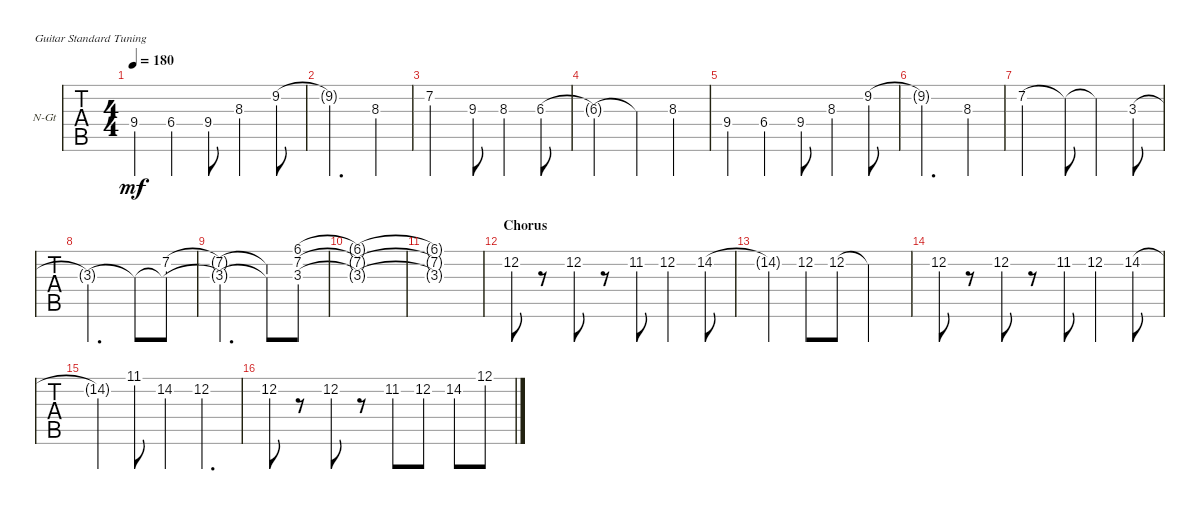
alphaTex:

\defaultSystemsLayout 4
\bracketExtendMode groupsimilarinstruments
\firstSystemTrackNameOrientation horizontal
\otherSystemsTrackNameOrientation horizontal
\track ("Vocals" "N-Gt") {instrument acousticguitarnylon}
\staff {tabs}
\tuning (E4 B3 G3 D3 A2 E2)
\ts (4 4)
\tempo 180
\clef g2
\ks c
9.4.4{dy mf} 6.4.4 9.4.8 8.3.4 9.2.8 |
9.2{t}.2{d} 8.3.4 |
7.2.2 9.3.8 8.3.4 6.3.8 |
6.3{t}.2 6.3{t}.4 8.3.4 |
9.4.4 6.4.4 9.4.8 8.3.4 9.2.8 |
9.2{t}.2{d} 8.3.4 |
7.2.2 7.2{t}.8 7.2{t}.4 3.3.8 |
3.3{t}.2{d} 3.3{t}.8 (3.3{t} 7.2).8 |
(3.3{t} 7.2{t}).2{d} (3.3{t} 7.2{t}).8 (3.3 7.2 6.1).8 |
(3.3{t} 7.2{t} 6.1{t}).1 |
(3.3{t} 7.2{t} 6.1{t}).1 |
\section ("" "Chorus")
12.2.8 r.8 12.2.8 r.8 11.2.8 12.2.4 14.2.8 |
14.2{t}.4 12.2.8 12.2.8 12.2{t}.2 |
12.2.8 r.8 12.2.8 r.8 11.2.8 12.2.4 14.2.8 |
14.2{t}.4 11.1.8 14.2.4 12.2.4{d} |
12.2.8 r.8 12.2.8 r.8 11.2.8 12.2.8 14.2.8 12.1.8
